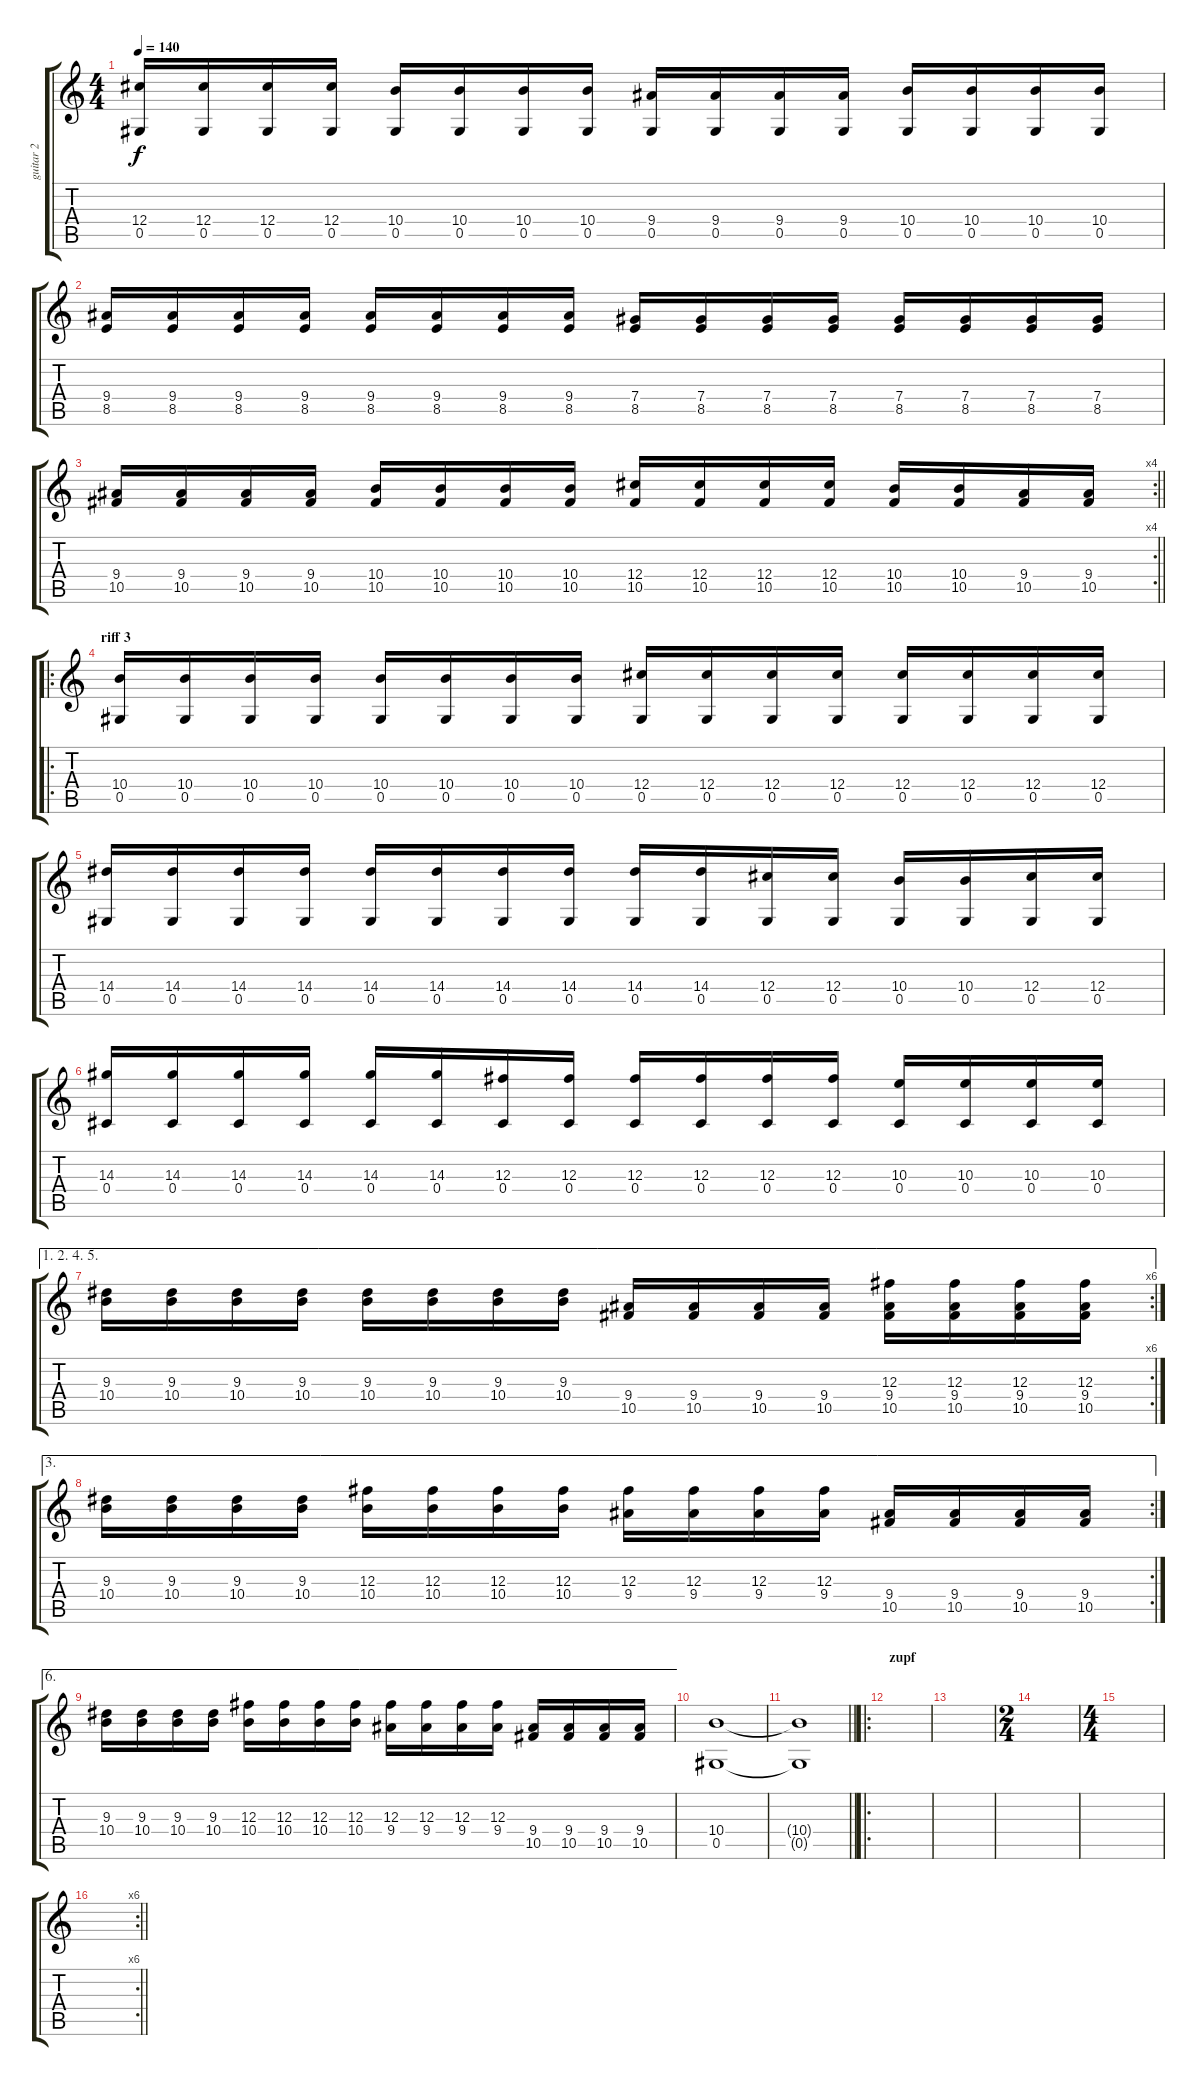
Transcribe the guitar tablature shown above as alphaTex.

\track ("guitar 2" "guitar 2") {instrument distortionguitar}
\staff {score tabs}
\tuning (Eb4 Bb3 Gb3 Db3 Ab2 Eb2) {hide}
\ts (4 4)
\tempo 140
\clef g2
\ks c
(12.4 0.5).16{dy f} (12.4 0.5).16 (12.4 0.5).16 (12.4 0.5).16 (10.4 0.5).16 (10.4 0.5).16 (10.4 0.5).16 (10.4 0.5).16 (9.4 0.5).16 (9.4 0.5).16 (9.4 0.5).16 (9.4 0.5).16 (10.4 0.5).16 (10.4 0.5).16 (10.4 0.5).16 (10.4 0.5).16 |
(9.4 8.5).16 (9.4 8.5).16 (9.4 8.5).16 (9.4 8.5).16 (9.4 8.5).16 (9.4 8.5).16 (9.4 8.5).16 (9.4 8.5).16 (7.4 8.5).16 (7.4 8.5).16 (7.4 8.5).16 (7.4 8.5).16 (7.4 8.5).16 (7.4 8.5).16 (7.4 8.5).16 (7.4 8.5).16 |
\rc 4
\barLineRight lightlight
(9.4 10.5).16 (9.4 10.5).16 (9.4 10.5).16 (9.4 10.5).16 (10.4 10.5).16 (10.4 10.5).16 (10.4 10.5).16 (10.4 10.5).16 (12.4 10.5).16 (12.4 10.5).16 (12.4 10.5).16 (12.4 10.5).16 (10.4 10.5).16 (10.4 10.5).16 (9.4 10.5).16 (9.4 10.5).16 |
\ro
\section ("" "riff 3")
(10.4 0.5).16 (10.4 0.5).16 (10.4 0.5).16 (10.4 0.5).16 (10.4 0.5).16 (10.4 0.5).16 (10.4 0.5).16 (10.4 0.5).16 (12.4 0.5).16 (12.4 0.5).16 (12.4 0.5).16 (12.4 0.5).16 (12.4 0.5).16 (12.4 0.5).16 (12.4 0.5).16 (12.4 0.5).16 |
(14.4 0.5).16 (14.4 0.5).16 (14.4 0.5).16 (14.4 0.5).16 (14.4 0.5).16 (14.4 0.5).16 (14.4 0.5).16 (14.4 0.5).16 (14.4 0.5).16 (14.4 0.5).16 (12.4 0.5).16 (12.4 0.5).16 (10.4 0.5).16 (10.4 0.5).16 (12.4 0.5).16 (12.4 0.5).16 |
(14.3 0.4).16 (14.3 0.4).16 (14.3 0.4).16 (14.3 0.4).16 (14.3 0.4).16 (14.3 0.4).16 (12.3 0.4).16 (12.3 0.4).16 (12.3 0.4).16 (12.3 0.4).16 (12.3 0.4).16 (12.3 0.4).16 (10.3 0.4).16 (10.3 0.4).16 (10.3 0.4).16 (10.3 0.4).16 |
\ae (1 2 4 5)
\rc 6
(9.3 10.4).16 (9.3 10.4).16 (9.3 10.4).16 (9.3 10.4).16 (9.3 10.4).16 (9.3 10.4).16 (9.3 10.4).16 (9.3 10.4).16 (9.4 10.5).16 (9.4 10.5).16 (9.4 10.5).16 (9.4 10.5).16 (12.3 9.4 10.5).16 (12.3 9.4 10.5).16 (12.3 9.4 10.5).16 (12.3 9.4 10.5).16 |
\ae 3
\rc 2
(9.3 10.4).16 (9.3 10.4).16 (9.3 10.4).16 (9.3 10.4).16 (12.3 10.4).16 (12.3 10.4).16 (12.3 10.4).16 (12.3 10.4).16 (12.3 9.4).16 (12.3 9.4).16 (12.3 9.4).16 (12.3 9.4).16 (9.4 10.5).16 (9.4 10.5).16 (9.4 10.5).16 (9.4 10.5).16 |
\ae 6
(9.3 10.4).16 (9.3 10.4).16 (9.3 10.4).16 (9.3 10.4).16 (12.3 10.4).16 (12.3 10.4).16 (12.3 10.4).16 (12.3 10.4).16 (12.3 9.4).16 (12.3 9.4).16 (12.3 9.4).16 (12.3 9.4).16 (9.4 10.5).16 (9.4 10.5).16 (9.4 10.5).16 (9.4 10.5).16 |
(10.4 0.5).1 |
\barLineRight lightlight
(10.4{t} 0.5{t}).1 |
\ro
\section ("" "zupf")
|
|
\ts (2 4)
|
\ts (4 4)
|
\rc 6
\barLineRight lightlight
